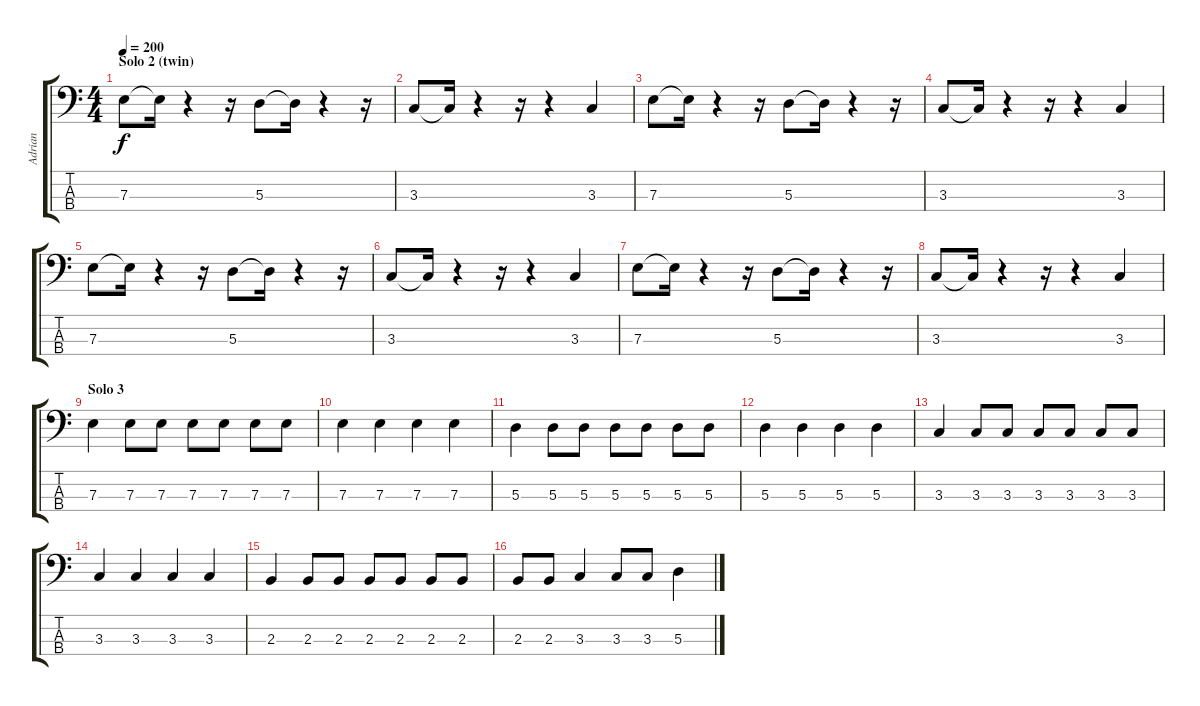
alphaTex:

\track ("Adrian" "Adrian") {instrument electricbasspick}
\staff {score tabs}
\tuning (G2 D2 A1 E1) {hide}
\ts (4 4)
\section ("" "Solo 2 (twin)")
\tempo 200
\clef f4
\ks c
7.3.8{dy f} 7.3{t}.16 r.4 r.16 5.3.8 5.3{t}.16 r.4 r.16 |
3.3.8 3.3{t}.16 r.4 r.16 r.4 3.3.4 |
7.3.8 7.3{t}.16 r.4 r.16 5.3.8 5.3{t}.16 r.4 r.16 |
3.3.8 3.3{t}.16 r.4 r.16 r.4 3.3.4 |
7.3.8 7.3{t}.16 r.4 r.16 5.3.8 5.3{t}.16 r.4 r.16 |
3.3.8 3.3{t}.16 r.4 r.16 r.4 3.3.4 |
7.3.8 7.3{t}.16 r.4 r.16 5.3.8 5.3{t}.16 r.4 r.16 |
3.3.8 3.3{t}.16 r.4 r.16 r.4 3.3.4 |
\section ("" "Solo 3")
7.3.4 7.3.8 7.3.8 7.3.8 7.3.8 7.3.8 7.3.8 |
7.3.4 7.3.4 7.3.4 7.3.4 |
5.3.4 5.3.8 5.3.8 5.3.8 5.3.8 5.3.8 5.3.8 |
5.3.4 5.3.4 5.3.4 5.3.4 |
3.3.4 3.3.8 3.3.8 3.3.8 3.3.8 3.3.8 3.3.8 |
3.3.4 3.3.4 3.3.4 3.3.4 |
2.3.4 2.3.8 2.3.8 2.3.8 2.3.8 2.3.8 2.3.8 |
2.3.8 2.3.8 3.3.4 3.3.8 3.3.8 5.3.4
